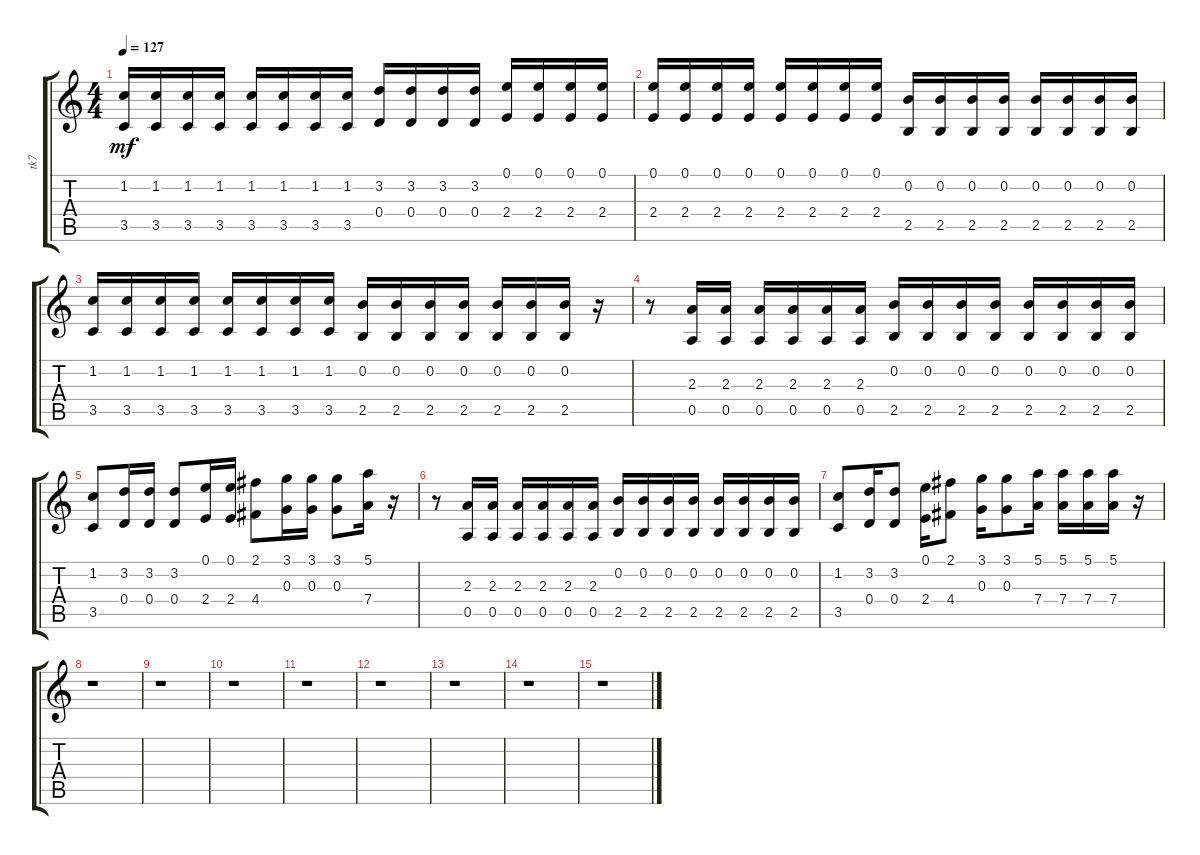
\track ("tk7" "tk7") {instrument distortionguitar}
\staff {score tabs}
\tuning (E4 B3 G3 D3 A2 E2) {hide}
\ts (4 4)
\tempo 127
\clef g2
\ks c
(1.2 3.5).16{dy mf} (1.2 3.5).16 (1.2 3.5).16 (1.2 3.5).16 (1.2 3.5).16 (1.2 3.5).16 (1.2 3.5).16 (1.2 3.5).16 (3.2 0.4).16 (3.2 0.4).16 (3.2 0.4).16 (3.2 0.4).16 (0.1 2.4).16 (0.1 2.4).16 (0.1 2.4).16 (0.1 2.4).16 |
(0.1 2.4).16 (0.1 2.4).16 (0.1 2.4).16 (0.1 2.4).16 (0.1 2.4).16 (0.1 2.4).16 (0.1 2.4).16 (0.1 2.4).16 (0.2 2.5).16 (0.2 2.5).16 (0.2 2.5).16 (0.2 2.5).16 (0.2 2.5).16 (0.2 2.5).16 (0.2 2.5).16 (0.2 2.5).16 |
(1.2 3.5).16 (1.2 3.5).16 (1.2 3.5).16 (1.2 3.5).16 (1.2 3.5).16 (1.2 3.5).16 (1.2 3.5).16 (1.2 3.5).16 (0.2 2.5).16 (0.2 2.5).16 (0.2 2.5).16 (0.2 2.5).16 (0.2 2.5).16 (0.2 2.5).16 (0.2 2.5).16 r.16 |
r.8 (2.3 0.5).16 (2.3 0.5).16 (2.3 0.5).16 (2.3 0.5).16 (2.3 0.5).16 (2.3 0.5).16 (0.2 2.5).16 (0.2 2.5).16 (0.2 2.5).16 (0.2 2.5).16 (0.2 2.5).16 (0.2 2.5).16 (0.2 2.5).16 (0.2 2.5).16 |
(1.2 3.5).8 (3.2 0.4).16 (3.2 0.4).16 (3.2 0.4).8 (0.1 2.4).16 (0.1 2.4).16 (2.1 4.4).8 (3.1 0.3).16 (3.1 0.3).16 (3.1 0.3).8 (5.1 7.4).16 r.16 |
r.8 (2.3 0.5).16 (2.3 0.5).16 (2.3 0.5).16 (2.3 0.5).16 (2.3 0.5).16 (2.3 0.5).16 (0.2 2.5).16 (0.2 2.5).16 (0.2 2.5).16 (0.2 2.5).16 (0.2 2.5).16 (0.2 2.5).16 (0.2 2.5).16 (0.2 2.5).16 |
(1.2 3.5).8 (3.2 0.4).16 (3.2 0.4).8 (0.1 2.4).16 (2.1 4.4).8 (3.1 0.3).16 (3.1 0.3).8 (5.1 7.4).16 (5.1 7.4).16 (5.1 7.4).16 (5.1 7.4).16 r.16 |
r.1 |
r.1 |
r.1 |
r.1 |
r.1 |
r.1 |
r.1 |
r.1
